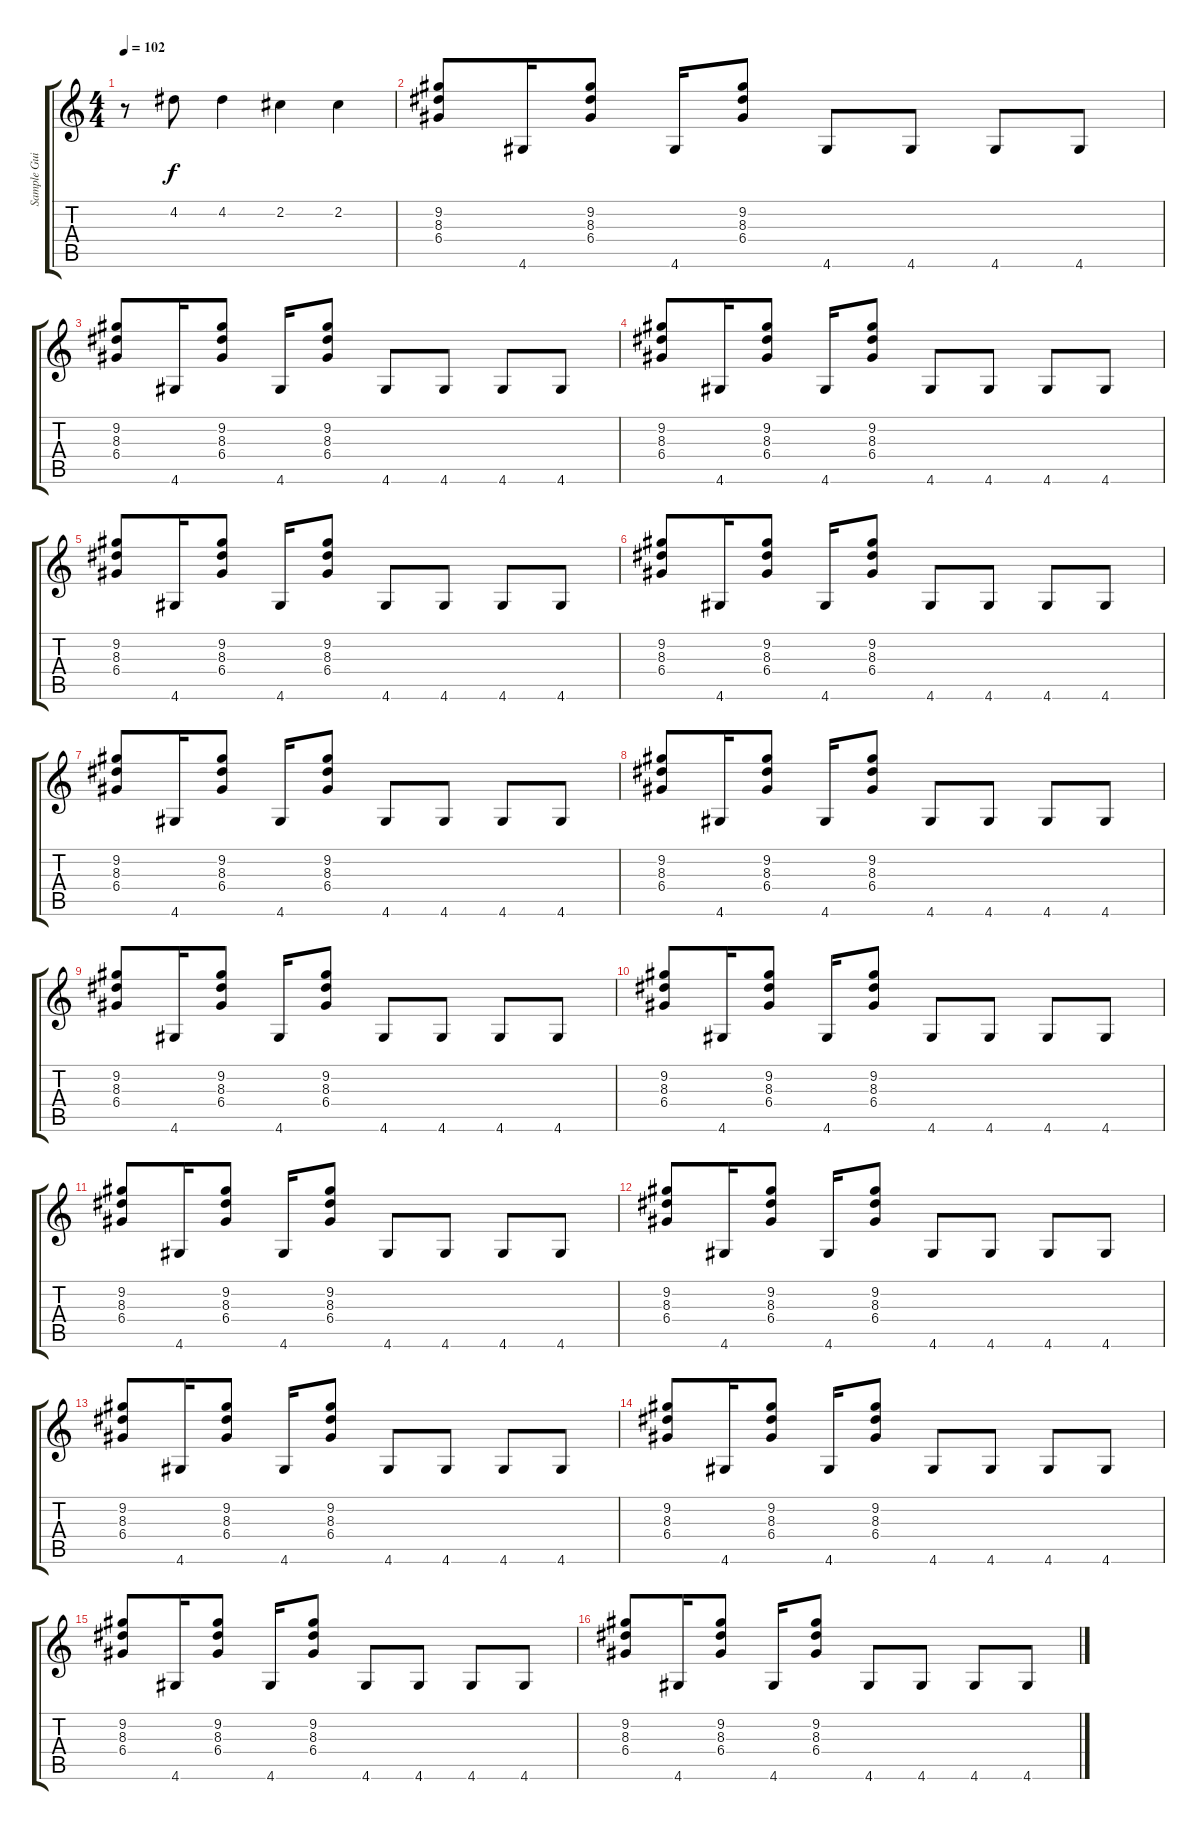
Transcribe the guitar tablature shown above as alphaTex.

\track ("Sample Guitarra" "Sample Gui") {instrument distortionguitar}
\staff {score tabs}
\tuning (E4 B3 G3 D3 A2 E2) {hide}
\ts (4 4)
\tempo 102
\clef g2
\ks c
r.8{dy f} 4.2.8 4.2.4 2.2.4 2.2.4 |
(9.2 8.3 6.4).8 4.6.16 (9.2 8.3 6.4).8 4.6.16 (9.2 8.3 6.4).8 4.6.8 4.6.8 4.6.8 4.6.8 |
(9.2 8.3 6.4).8 4.6.16 (9.2 8.3 6.4).8 4.6.16 (9.2 8.3 6.4).8 4.6.8 4.6.8 4.6.8 4.6.8 |
(9.2 8.3 6.4).8 4.6.16 (9.2 8.3 6.4).8 4.6.16 (9.2 8.3 6.4).8 4.6.8 4.6.8 4.6.8 4.6.8 |
(9.2 8.3 6.4).8 4.6.16 (9.2 8.3 6.4).8 4.6.16 (9.2 8.3 6.4).8 4.6.8 4.6.8 4.6.8 4.6.8 |
(9.2 8.3 6.4).8 4.6.16 (9.2 8.3 6.4).8 4.6.16 (9.2 8.3 6.4).8 4.6.8 4.6.8 4.6.8 4.6.8 |
(9.2 8.3 6.4).8 4.6.16 (9.2 8.3 6.4).8 4.6.16 (9.2 8.3 6.4).8 4.6.8 4.6.8 4.6.8 4.6.8 |
(9.2 8.3 6.4).8 4.6.16 (9.2 8.3 6.4).8 4.6.16 (9.2 8.3 6.4).8 4.6.8 4.6.8 4.6.8 4.6.8 |
(9.2 8.3 6.4).8 4.6.16 (9.2 8.3 6.4).8 4.6.16 (9.2 8.3 6.4).8 4.6.8 4.6.8 4.6.8 4.6.8 |
(9.2 8.3 6.4).8 4.6.16 (9.2 8.3 6.4).8 4.6.16 (9.2 8.3 6.4).8 4.6.8 4.6.8 4.6.8 4.6.8 |
(9.2 8.3 6.4).8 4.6.16 (9.2 8.3 6.4).8 4.6.16 (9.2 8.3 6.4).8 4.6.8 4.6.8 4.6.8 4.6.8 |
(9.2 8.3 6.4).8 4.6.16 (9.2 8.3 6.4).8 4.6.16 (9.2 8.3 6.4).8 4.6.8 4.6.8 4.6.8 4.6.8 |
(9.2 8.3 6.4).8 4.6.16 (9.2 8.3 6.4).8 4.6.16 (9.2 8.3 6.4).8 4.6.8 4.6.8 4.6.8 4.6.8 |
(9.2 8.3 6.4).8 4.6.16 (9.2 8.3 6.4).8 4.6.16 (9.2 8.3 6.4).8 4.6.8 4.6.8 4.6.8 4.6.8 |
(9.2 8.3 6.4).8 4.6.16 (9.2 8.3 6.4).8 4.6.16 (9.2 8.3 6.4).8 4.6.8 4.6.8 4.6.8 4.6.8 |
(9.2 8.3 6.4).8 4.6.16 (9.2 8.3 6.4).8 4.6.16 (9.2 8.3 6.4).8 4.6.8 4.6.8 4.6.8 4.6.8
